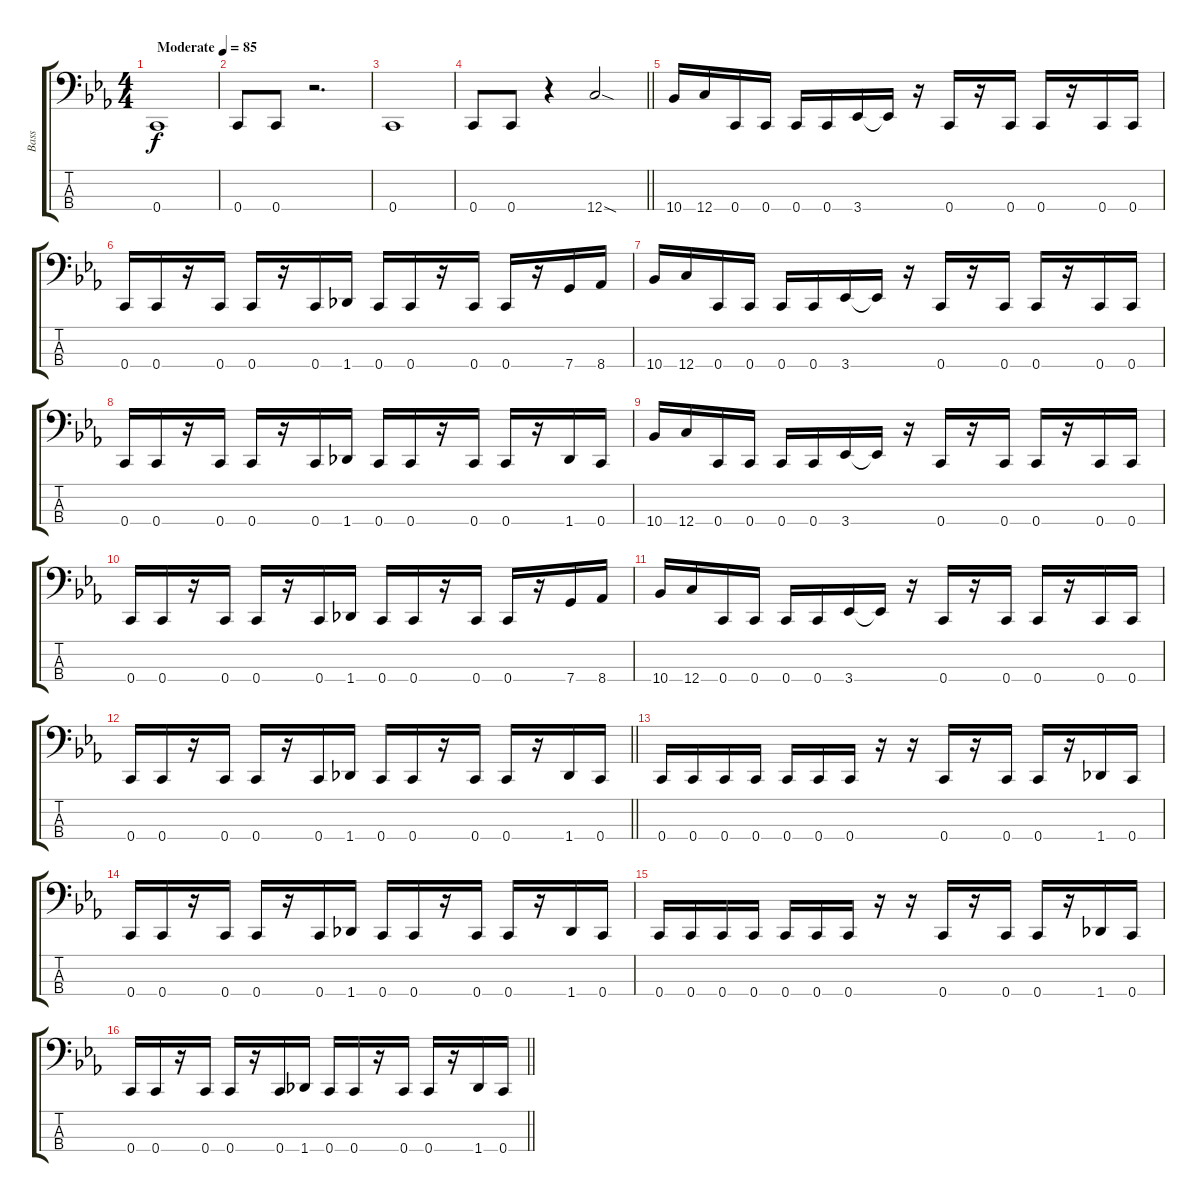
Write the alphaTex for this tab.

\track ("Bass" "Bass") {instrument electricbassfinger}
\staff {score tabs}
\tuning (Eb2 Bb1 F1 C1) {hide}
\ts (4 4)
\section ("" "")
\tempo (85 "Moderate")
\clef f4
\ks cminor
0.4.1{dy f instrument electricbassfinger} |
0.4.8 0.4.8 r.2{d} |
0.4.1 |
\barLineRight lightlight
0.4.8 0.4.8 r.4 12.4{sod}.2 |
\section ("" "")
10.4.16 12.4.16 0.4.16 0.4.16 0.4.16 0.4.16 3.4.16 3.4{t}.16 r.16 0.4.16 r.16 0.4.16 0.4.16 r.16 0.4.16 0.4.16 |
0.4.16 0.4.16 r.16 0.4.16 0.4.16 r.16 0.4.16 1.4.16 0.4.16 0.4.16 r.16 0.4.16 0.4.16 r.16 7.4.16 8.4.16 |
10.4.16 12.4.16 0.4.16 0.4.16 0.4.16 0.4.16 3.4.16 3.4{t}.16 r.16 0.4.16 r.16 0.4.16 0.4.16 r.16 0.4.16 0.4.16 |
0.4.16 0.4.16 r.16 0.4.16 0.4.16 r.16 0.4.16 1.4.16 0.4.16 0.4.16 r.16 0.4.16 0.4.16 r.16 1.4.16 0.4.16 |
10.4.16 12.4.16 0.4.16 0.4.16 0.4.16 0.4.16 3.4.16 3.4{t}.16 r.16 0.4.16 r.16 0.4.16 0.4.16 r.16 0.4.16 0.4.16 |
0.4.16 0.4.16 r.16 0.4.16 0.4.16 r.16 0.4.16 1.4.16 0.4.16 0.4.16 r.16 0.4.16 0.4.16 r.16 7.4.16 8.4.16 |
10.4.16 12.4.16 0.4.16 0.4.16 0.4.16 0.4.16 3.4.16 3.4{t}.16 r.16 0.4.16 r.16 0.4.16 0.4.16 r.16 0.4.16 0.4.16 |
\barLineRight lightlight
0.4.16 0.4.16 r.16 0.4.16 0.4.16 r.16 0.4.16 1.4.16 0.4.16 0.4.16 r.16 0.4.16 0.4.16 r.16 1.4.16 0.4.16 |
\section ("" "")
0.4.16 0.4.16 0.4.16 0.4.16 0.4.16 0.4.16 0.4.16 r.16 r.16 0.4.16 r.16 0.4.16 0.4.16 r.16 1.4.16 0.4.16 |
0.4.16 0.4.16 r.16 0.4.16 0.4.16 r.16 0.4.16 1.4.16 0.4.16 0.4.16 r.16 0.4.16 0.4.16 r.16 1.4.16 0.4.16 |
0.4.16 0.4.16 0.4.16 0.4.16 0.4.16 0.4.16 0.4.16 r.16 r.16 0.4.16 r.16 0.4.16 0.4.16 r.16 1.4.16 0.4.16 |
\barLineRight lightlight
0.4.16 0.4.16 r.16 0.4.16 0.4.16 r.16 0.4.16 1.4.16 0.4.16 0.4.16 r.16 0.4.16 0.4.16 r.16 1.4.16 0.4.16
